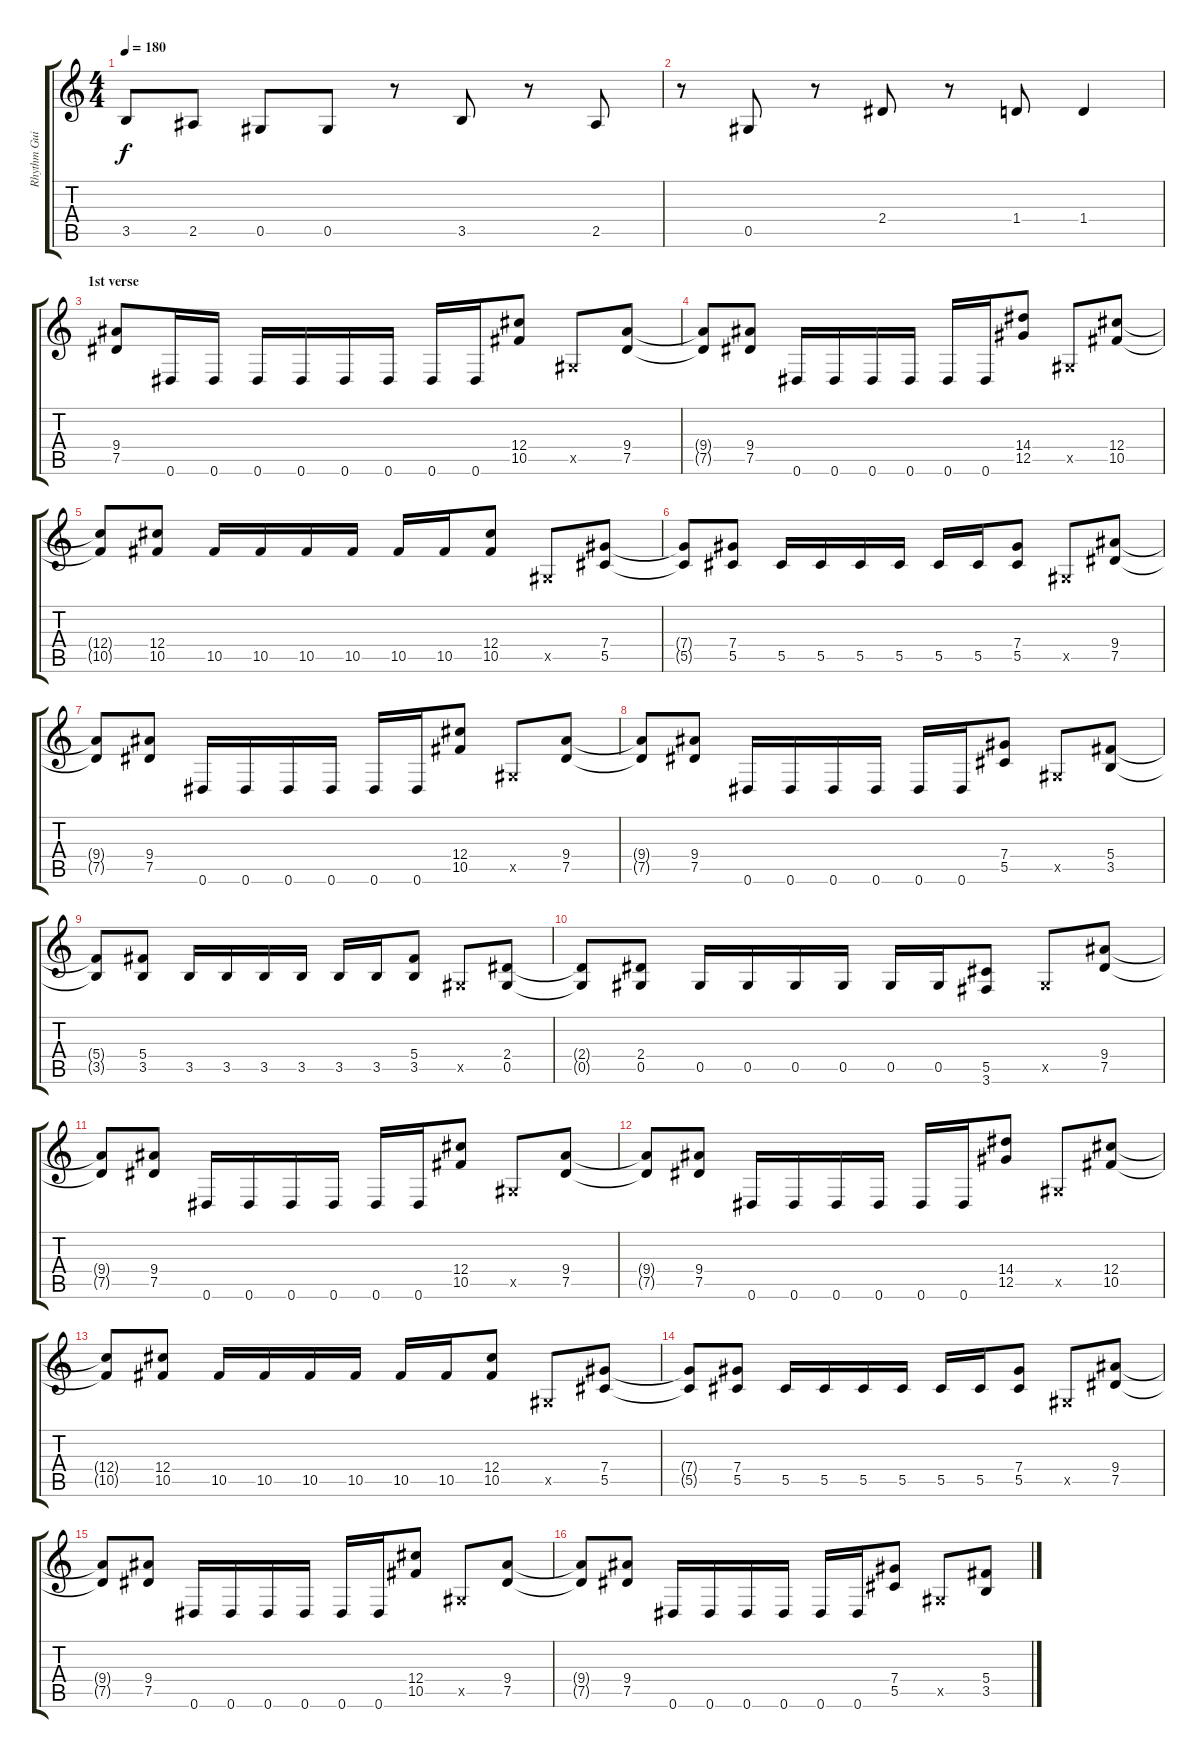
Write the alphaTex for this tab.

\track ("Rhythm Guitar" "Rhythm Gui") {instrument distortionguitar}
\staff {score tabs}
\tuning (Eb4 Bb3 Gb3 Db3 Ab2 Eb2) {hide}
\ts (4 4)
\tempo 180
\clef g2
\ks c
3.5.8{dy f} 2.5.8 0.5.8 0.5.8 r.8 3.5.8 r.8 2.5.8 |
r.8 0.5.8 r.8 2.4.8 r.8 1.4.8 1.4.4 |
\section ("" "1st verse")
(9.4 7.5).8 0.6.16 0.6.16 0.6.16 0.6.16 0.6.16 0.6.16 0.6.16 0.6.16 (12.4 10.5).8 0.5{x}.8 (9.4 7.5).8 |
(9.4{t} 7.5{t}).8 (9.4 7.5).8 0.6.16 0.6.16 0.6.16 0.6.16 0.6.16 0.6.16 (14.4 12.5).8 0.5{x}.8 (12.4 10.5).8 |
(12.4{t} 10.5{t}).8 (12.4 10.5).8 10.5.16 10.5.16 10.5.16 10.5.16 10.5.16 10.5.16 (12.4 10.5).8 0.5{x}.8 (7.4 5.5).8 |
(7.4{t} 5.5{t}).8 (7.4 5.5).8 5.5.16 5.5.16 5.5.16 5.5.16 5.5.16 5.5.16 (7.4 5.5).8 0.5{x}.8 (9.4 7.5).8 |
(9.4{t} 7.5{t}).8 (9.4 7.5).8 0.6.16 0.6.16 0.6.16 0.6.16 0.6.16 0.6.16 (12.4 10.5).8 0.5{x}.8 (9.4 7.5).8 |
(9.4{t} 7.5{t}).8 (9.4 7.5).8 0.6.16 0.6.16 0.6.16 0.6.16 0.6.16 0.6.16 (7.4 5.5).8 0.5{x}.8 (5.4 3.5).8 |
(5.4{t} 3.5{t}).8 (5.4 3.5).8 3.5.16 3.5.16 3.5.16 3.5.16 3.5.16 3.5.16 (5.4 3.5).8 0.5{x}.8 (2.4 0.5).8 |
(2.4{t} 0.5{t}).8 (2.4 0.5).8 0.5.16 0.5.16 0.5.16 0.5.16 0.5.16 0.5.16 (5.5 3.6).8 0.5{x}.8 (9.4 7.5).8 |
(9.4{t} 7.5{t}).8 (9.4 7.5).8 0.6.16 0.6.16 0.6.16 0.6.16 0.6.16 0.6.16 (12.4 10.5).8 0.5{x}.8 (9.4 7.5).8 |
(9.4{t} 7.5{t}).8 (9.4 7.5).8 0.6.16 0.6.16 0.6.16 0.6.16 0.6.16 0.6.16 (14.4 12.5).8 0.5{x}.8 (12.4 10.5).8 |
(12.4{t} 10.5{t}).8 (12.4 10.5).8 10.5.16 10.5.16 10.5.16 10.5.16 10.5.16 10.5.16 (12.4 10.5).8 0.5{x}.8 (7.4 5.5).8 |
(7.4{t} 5.5{t}).8 (7.4 5.5).8 5.5.16 5.5.16 5.5.16 5.5.16 5.5.16 5.5.16 (7.4 5.5).8 0.5{x}.8 (9.4 7.5).8 |
(9.4{t} 7.5{t}).8 (9.4 7.5).8 0.6.16 0.6.16 0.6.16 0.6.16 0.6.16 0.6.16 (12.4 10.5).8 0.5{x}.8 (9.4 7.5).8 |
(9.4{t} 7.5{t}).8 (9.4 7.5).8 0.6.16 0.6.16 0.6.16 0.6.16 0.6.16 0.6.16 (7.4 5.5).8 0.5{x}.8 (5.4 3.5).8
